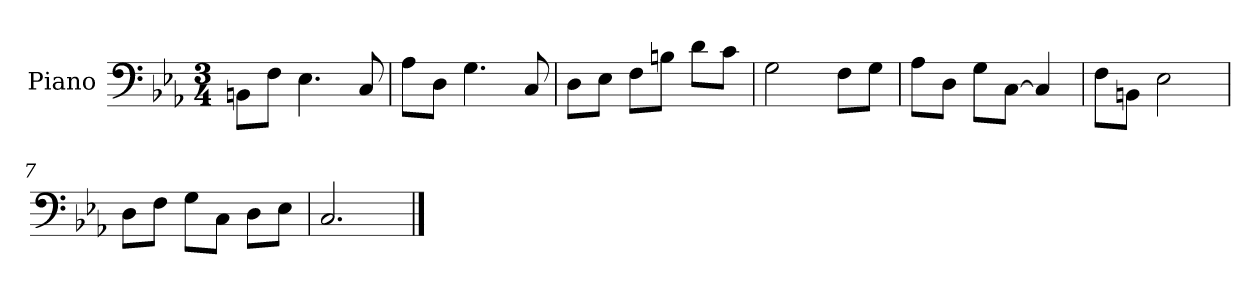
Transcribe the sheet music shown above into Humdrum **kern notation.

**kern
*part1
*staff1
*I"Piano
*I'Pno
*clefF4
*k[b-e-a-]
*M3/4
=1
8BBn\L
8F\J
4.E-\
8C/
=2
8A-\L
8D\J
4.G\
8C/
=3
8D\L
8E-\J
8F\L
8Bn\J
8d\L
8c\J
=4
2G\
8F\L
8G\J
=5
8A-\L
8D\J
8G\L
[8C\J
4C/]
=6
8F\L
8BBn\J
2E-\
=7
8D\L
8F\J
8G\L
8C\J
8D\L
8E-\J
=8
2.C/
==
*-
